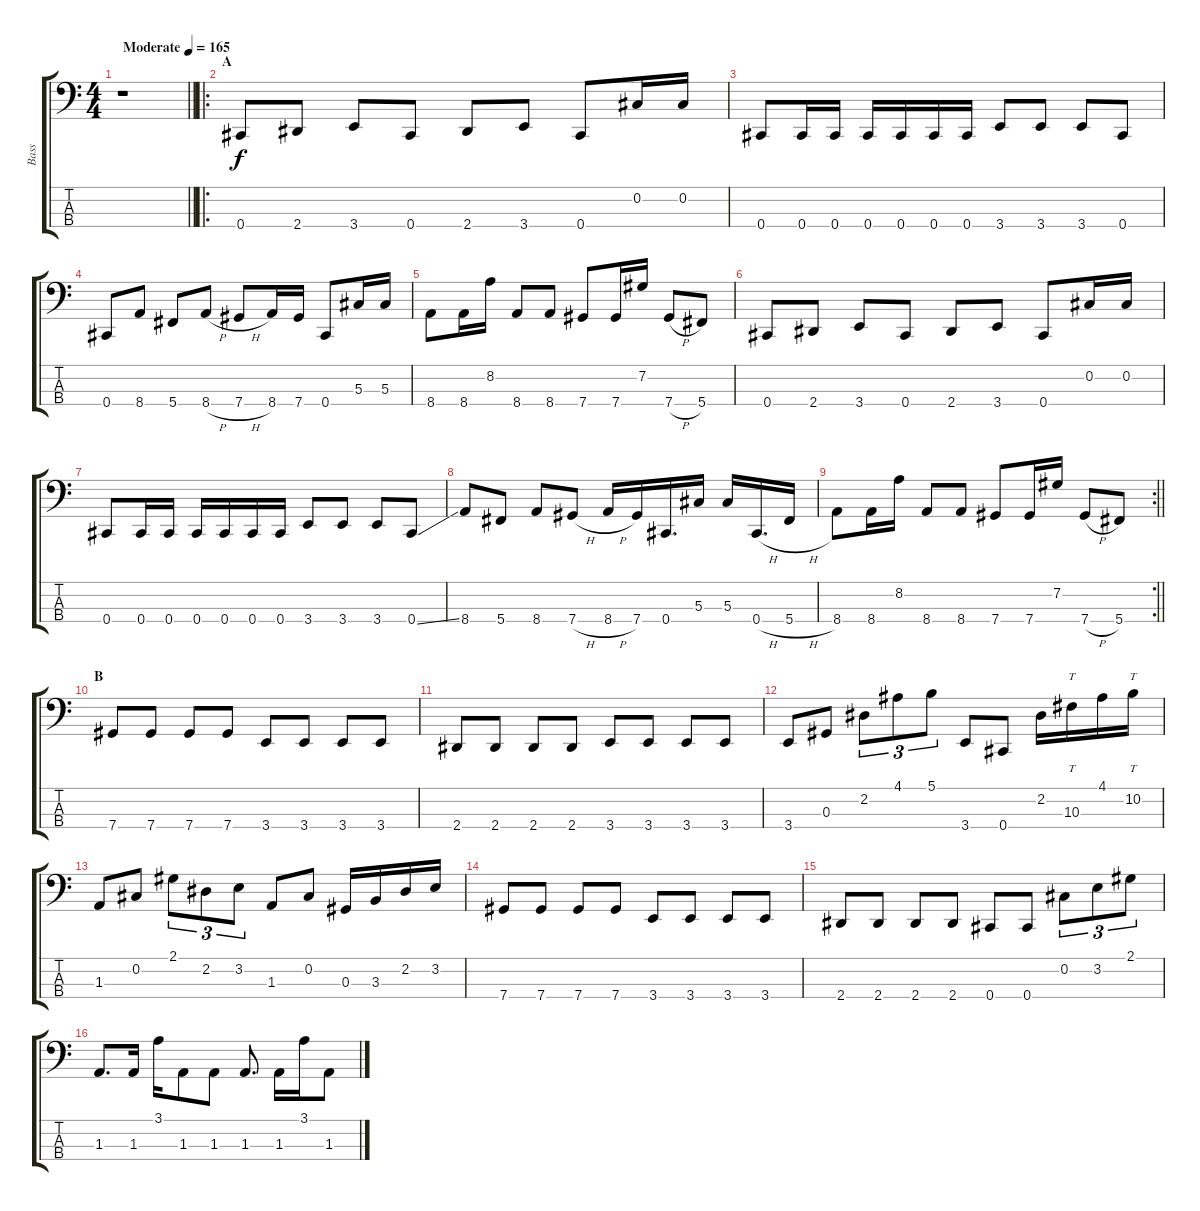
\track ("Bass" "Bass") {instrument electricbasspick}
\staff {score tabs}
\tuning (Gb2 Db2 Ab1 Db1) {hide}
\ts (4 4)
\tempo (165 "Moderate")
\clef f4
\barLineRight lightlight
\ks c
r.1{dy f instrument electricbasspick} |
\ro
\section ("" "A")
0.4.8 2.4.8 3.4.8 0.4.8 2.4.8 3.4.8 0.4.8 0.2.16 0.2.16 |
0.4.8 0.4.16 0.4.16 0.4.16 0.4.16 0.4.16 0.4.16 3.4.8 3.4.8 3.4.8 0.4.8 |
0.4.8 8.4.8 5.4.8 8.4{h}.8 7.4{h}.8 8.4.16 7.4.16 0.4.8 5.3.16 5.3.16 |
8.4.8 8.4.16 8.2.16 8.4.8 8.4.8 7.4.8 7.4.16 7.2.16 7.4{h}.8 5.4.8 |
0.4.8 2.4.8 3.4.8 0.4.8 2.4.8 3.4.8 0.4.8 0.2.16 0.2.16 |
0.4.8 0.4.16 0.4.16 0.4.16 0.4.16 0.4.16 0.4.16 3.4.8 3.4.8 3.4.8 0.4{ss}.8 |
8.4.8 5.4.8 8.4.8 7.4{h}.8 8.4{h}.16 7.4.16 0.4.16{d} 5.3.16 5.3.16 0.4{h}.16{d} 5.4{h}.16 |
\rc 2
\barLineRight lightlight
8.4.8 8.4.16 8.2.16 8.4.8 8.4.8 7.4.8 7.4.16 7.2.16 7.4{h}.8 5.4.8 |
\section ("" "B")
7.4.8 7.4.8 7.4.8 7.4.8 3.4.8 3.4.8 3.4.8 3.4.8 |
2.4.8 2.4.8 2.4.8 2.4.8 3.4.8 3.4.8 3.4.8 3.4.8 |
3.4.8 0.3.8 2.2.8{tu (3 2)} 4.1.8{tu (3 2)} 5.1.8{tu (3 2)} 3.4.8 0.4.8 2.2.16 10.3.16{tt} 4.1.16 10.2.16{tt} |
1.3.8 0.2.8 2.1.8{tu (3 2)} 2.2.8{tu (3 2)} 3.2.8{tu (3 2)} 1.3.8 0.2.8 0.3.16 3.3.16 2.2.16 3.2.16 |
7.4.8 7.4.8 7.4.8 7.4.8 3.4.8 3.4.8 3.4.8 3.4.8 |
2.4.8 2.4.8 2.4.8 2.4.8 0.4.8 0.4.8 0.2.8{tu (3 2)} 3.2.8{tu (3 2)} 2.1.8{tu (3 2)} |
1.3.8{d} 1.3.16 3.1.16 1.3.8 1.3.8 1.3.8{d} 1.3.16 3.1.16 1.3.8
